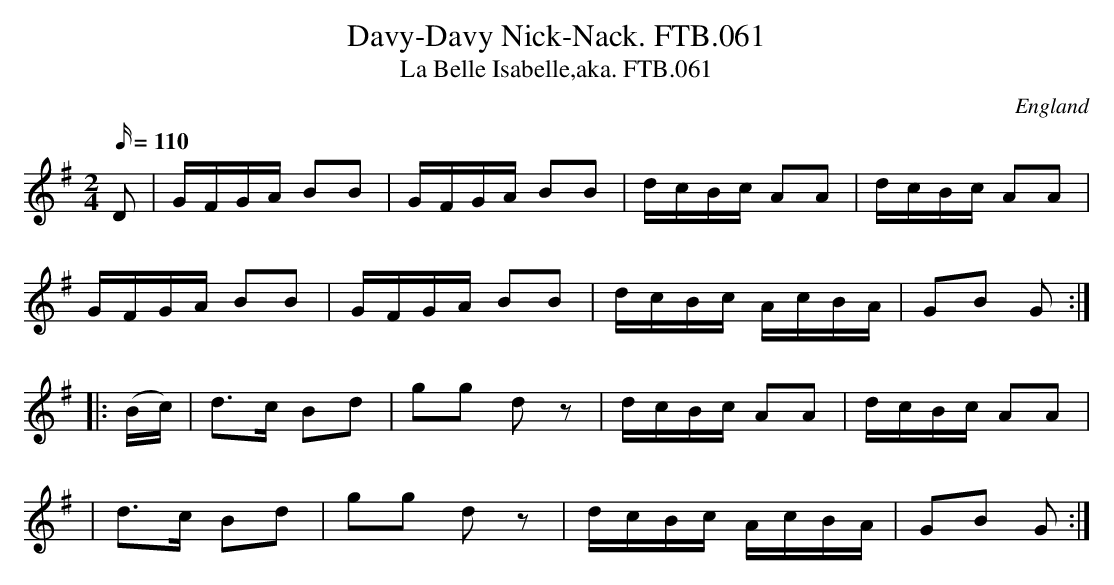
X:1
T:Davy-Davy Nick-Nack. FTB.061
T:La Belle Isabelle,aka. FTB.061
M:2/4
L:1/16
Q:110
O:England
K:G
D2|GFGA B2B2|GFGA B2B2|dcBc A2A2|dcBc A2A2|
GFGA B2B2|GFGA B2B2|dcBc AcBA|G2B2 G2:|
|:(Bc)|d3c B2d2|g2g2 d2z2|dcBc A2A2|dcBc A2A2|
|d3c B2d2|g2g2 d2z2|dcBc AcBA|G2B2 G2:|
